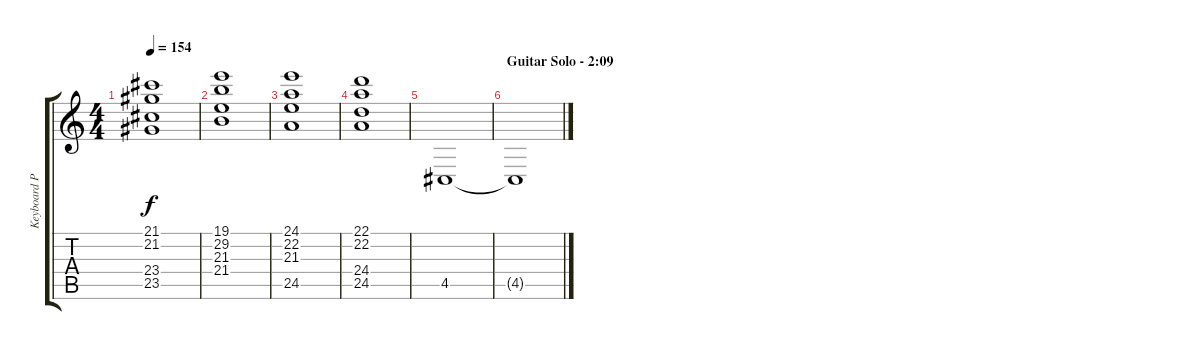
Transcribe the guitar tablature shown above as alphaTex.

\track ("Keyboard Pad" "Keyboard P") {instrument pad2warm}
\staff {score tabs}
\tuning (E4 B3 G3 D3 A2 E2) {hide}
\ts (4 4)
\tempo 154
\clef g2
\ks c
(21.1 21.2 23.4 23.5).1{dy f} |
(19.1 29.2 21.3 21.4).1 |
(24.1 22.2 21.3 24.5).1 |
(22.1 22.2 24.4 24.5).1 |
4.5.1 |
\section ("" "Guitar Solo - 2:09")
4.5{t}.1
